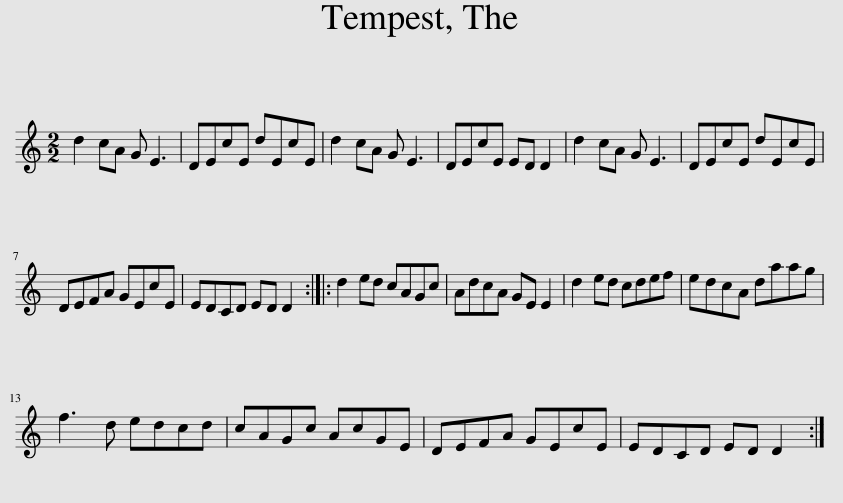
X:1
L:1/8
M:2/2
I:linebreak $
K:C
V:1 treble
V:1
 d2 cA G E3 | DEcE dEcE | d2 cA G E3 | DEcE ED D2 | d2 cA G E3 | %5
 DEcE dEcE |$ DEFA GEcE | EDCD ED D2 :: d2 ed cAGc | AdcA GE E2 | %10
 d2 ed cdef | edcA daag |$ f3 d edcd | cAGc AcGE | DEFA GEcE | %15
 EDCD ED D2 :| %16
